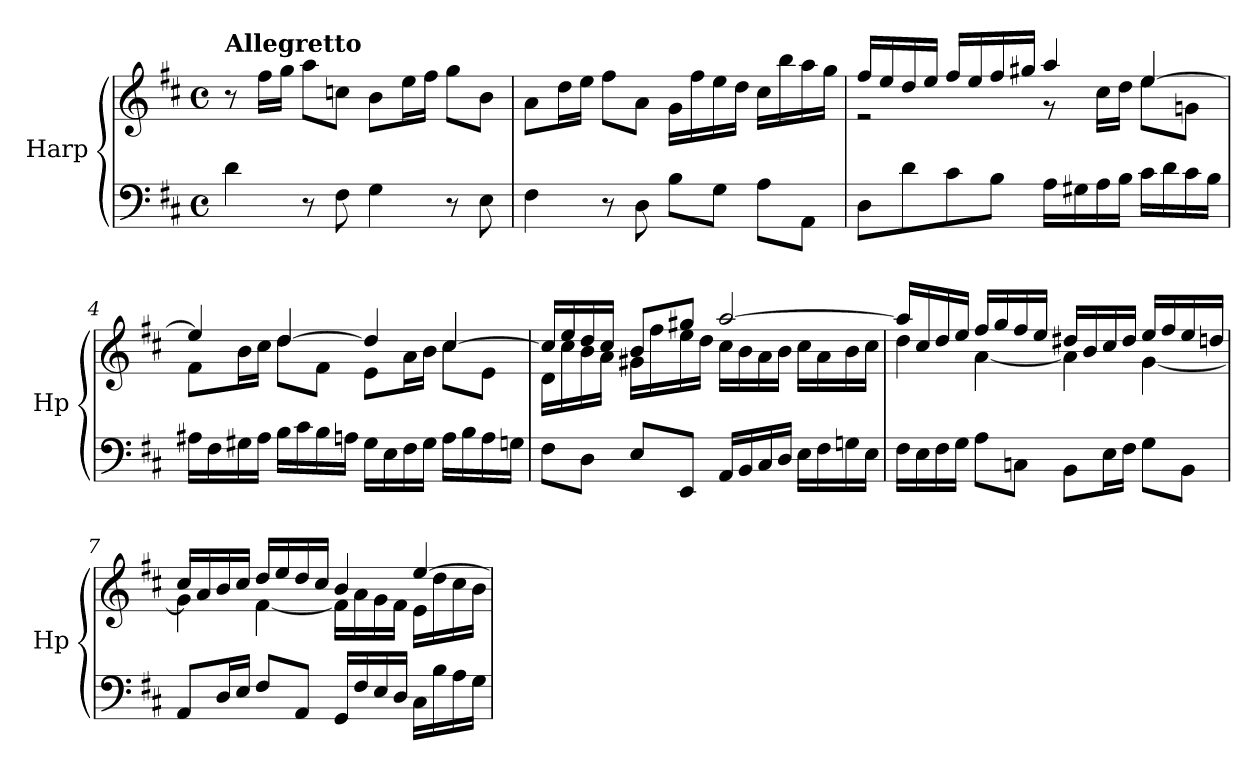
**kern	**kern
*part1	*part1
*staff2	*staff1
*I"Harp	*
*I'Hp	*
*clefF4	*clefG2
*k[f#c#]	*k[f#c#]
*M4/4	*M4/4
*met(c)	*met(c)
=1	=1
!	!LO:TX:a:B:t=Allegretto
4d\	8r
.	16ff#\LL
.	16gg\JJ
8r	8aa\L
8F#\	8ccn\J
4G\	8b\L
.	16ee\L
.	16ff#\JJ
8r	8gg\L
8E\	8b\J
=2	=2
4F#\	8a\L
.	16dd\L
.	16ee\JJ
8r	8ff#\L
8D\	8a\J
8B\L	16g\LL
.	16ff#\
8G\J	16ee\
.	16dd\JJ
8A\L	16cc#\LL
.	16bb\
8AA\J	16aa\
.	16gg\JJ
=3	=3
*	*^
8D\L	16ff#/LL	2r
.	16ee/	.
8d\	16dd/	.
.	16ee/JJ	.
8c#\	16ff#/LL	.
.	16ee/	.
8B\J	16ff#/	.
.	16gg#X/JJ	.
16A\LL	4aa/	8r
16G#X\	.	.
16A\	.	16cc#\LL
16B\JJ	.	16dd\JJ
16c#\LL	[4ee/	8ee\L
16d\	.	.
16c#\	.	8gn\J
16B\JJ	.	.
!!LO:LB:g=z	!!
=4	=4	=4
16A#X\LL	4ee/]	8f#\L
16F#\	.	.
16G#X\	.	16b\L
16A#\JJ	.	16cc#\JJ
16B\LL	[4dd/	8dd\L
16c#\	.	.
16B\	.	8f#\J
16An\JJ	.	.
16G#\LL	4dd/]	8e\L
16E\	.	.
16F#\	.	16a\L
16G#\JJ	.	16b\JJ
16A\LL	[4cc#/	8cc#\L
16B\	.	.
16A\	.	8e\J
16Gn\JJ	.	.
=5	=5	=5
8F#\L	16cc#/LL]	16d\LL
.	16ee/	16cc#\
8D\J	16dd/	16b\
.	16cc#/JJ	16a\JJ
8E/L	8b/L	16g#X\LL
.	.	16ff#\
8EE/J	8gg#X/J	16ee\
.	.	16dd\JJ
16AA/LL	[2aa/	16cc#\LL
16BB/	.	16b\
16C#/	.	16a\
16D/JJ	.	16b\JJ
16E\LL	.	16cc#\LL
16F#\	.	16a\
16Gn\	.	16b\
16E\JJ	.	16cc#\JJ
!!LO:LB:g=z	!!
=6	=6	=6
16F#\LL	16aa/LL]	4dd\
16E\	16cc#/	.
16F#\	16dd/	.
16G\JJ	16ee/JJ	.
8A\L	16ff#/LL	[4a\
.	16gg/	.
8Cn\J	16ff#/	.
.	16ee/JJ	.
8BB\L	16dd#X/LL	4a\]
.	16b/	.
16E\L	16cc#/	.
16F#\JJ	16dd#/JJ	.
8G\L	16ee/LL	[4g\
.	16ff#/	.
8BB\J	16ee/	.
.	16ddn/JJ	.
=7	=7	=7
8AA/L	16cc#/LL	4g\]
.	16a/	.
16D/L	16b/	.
16E/JJ	16cc#/JJ	.
8F#/L	16dd/LL	[4f#\
.	16ee/	.
8AA/J	16dd/	.
.	16cc#/JJ	.
16GG/LL	4b/	16f#\LL]
16F#/	.	16a\
16E/	.	16g\
16D/JJ	.	16f#\JJ
16C#\LL	[4ee/	16e\LL
16B\	.	16dd\
16A\	.	16cc#\
16G\JJ	.	16b\JJ
*	*v	*v
=	=
*-	*-
